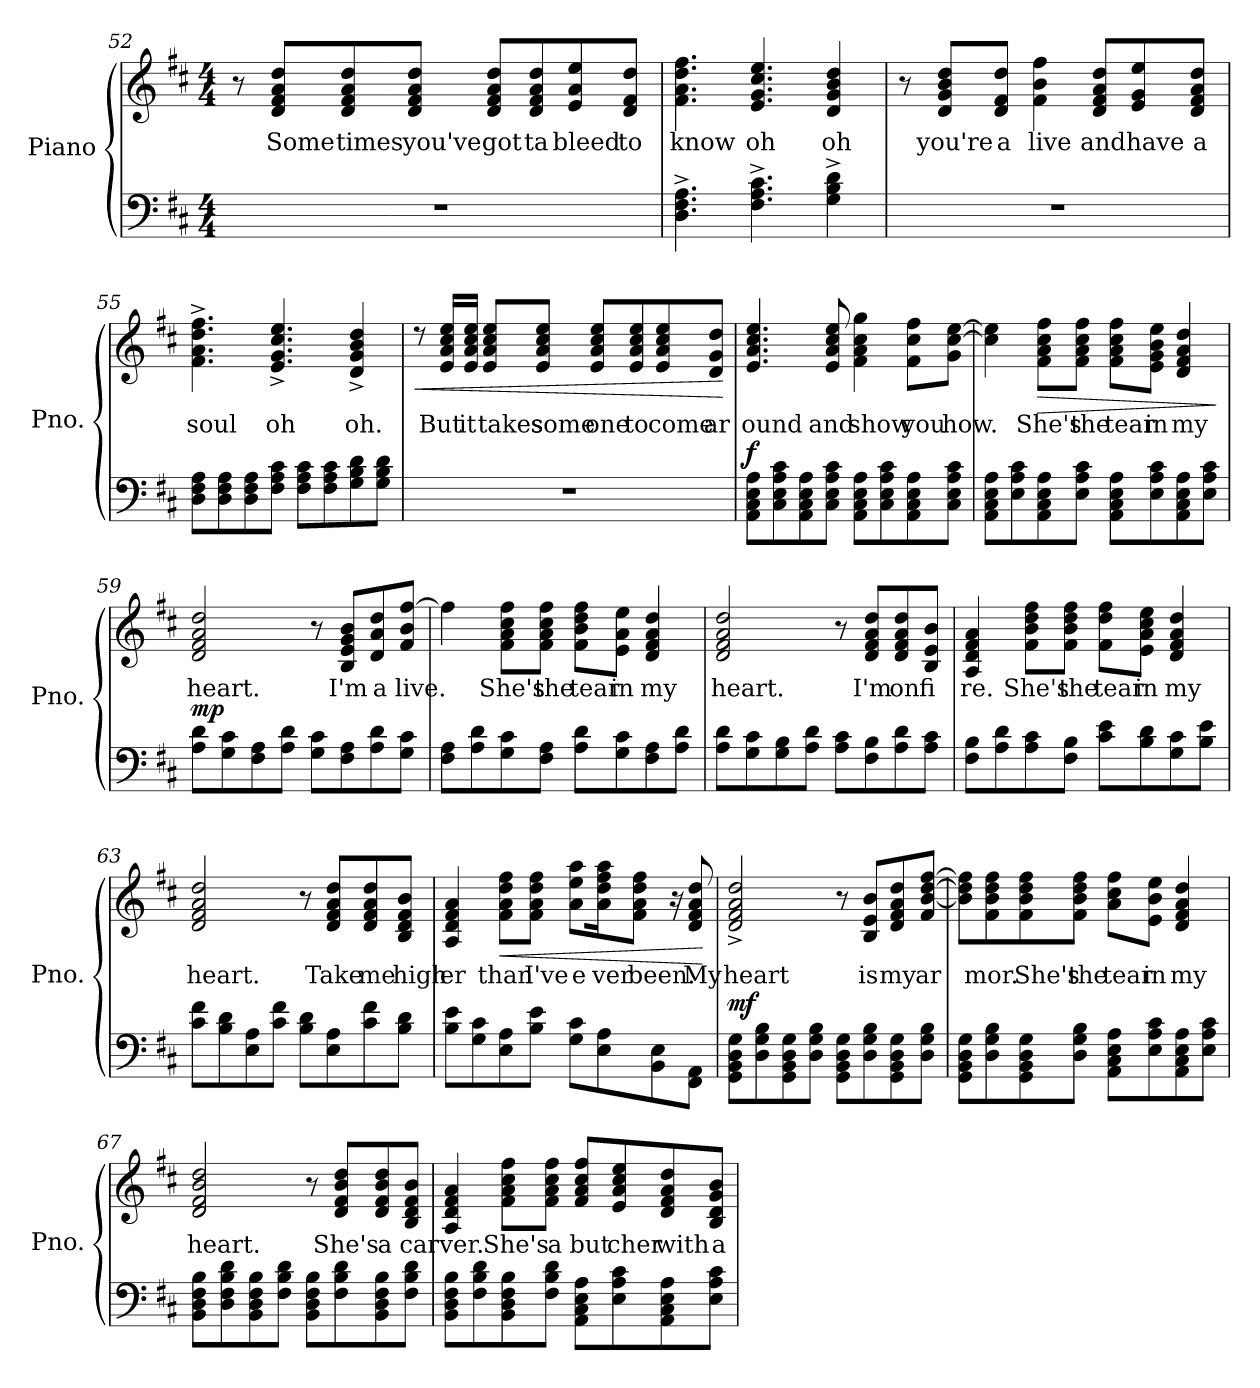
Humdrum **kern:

**kern	**kern	**text	**dynam
*part1	*part1	*part1	*part1
*staff2	*staff1	*staff1	*staff1/2
*I"Piano	*	*	*
*I'Pno.	*	*	*
!!LO:LB:g=z
*clefF4	*clefG2	*	*
*k[f#c#]	*k[f#c#]	*	*
*M4/4	*M4/4	*	*
=52	=52	=52	=52
1r	8r	.	.
!	!	!LO:LY:b	!
.	8d/ 8f#/ 8a/ 8dd/L	Some	.
!	!	!LO:LY:b	!
.	8d/ 8f#/ 8a/ 8dd/	times	.
!	!	!LO:LY:b	!
.	8d/ 8f#/ 8a/ 8dd/J	you've	.
!	!	!LO:LY:b	!
.	8d/ 8f#/ 8a/ 8dd/L	got	.
!	!	!LO:LY:b	!
.	8d/ 8f#/ 8a/ 8dd/	ta	.
!	!	!LO:LY:b	!
.	8e/ 8a/ 8ee/	bleed	.
!	!	!LO:LY:b	!
.	8d/ 8f#/ 8dd/J	to	.
=53	=53	=53	=53
!	!	!LO:LY:b	!
4.D\^ 4.F#\^ 4.A\^	4.f#\ 4.a\ 4.dd\ 4.ff#\	know	.
!	!	!LO:LY:b	!
4.F#\^ 4.A\^ 4.c#\^	4.e/ 4.g/ 4.cc#/ 4.ee/	oh	.
!	!	!LO:LY:b	!
4G\^ 4B\^ 4d\^	4d/ 4g/ 4b/ 4dd/	oh	.
=54	=54	=54	=54
1r	8r	.	.
!	!	!LO:LY:b	!
.	8d/ 8g/ 8b/ 8dd/L	you're	.
!	!	!LO:LY:b	!
.	8d/ 8f#/ 8dd/J	a	.
!	!	!LO:LY:b	!
.	4f#\ 4b\ 4ff#\	live	.
!	!	!LO:LY:b	!
.	8d/ 8f#/ 8a/ 8dd/L	and	.
!	!	!LO:LY:b	!
.	8e/ 8g/ 8ee/	have	.
!	!	!LO:LY:b	!
.	8d/ 8f#/ 8a/ 8dd/J	a	.
!!LO:LB:g=z
=55	=55	=55	=55
!	!	!LO:LY:b	!
8D\ 8F#\ 8A\L	4.f#\^ 4.a\^ 4.dd\^ 4.ff#\^	soul	.
8D\ 8F#\ 8A\	.	.	.
8D\ 8F#\ 8A\	.	.	.
!	!	!LO:LY:b	!
8F#\ 8A\ 8c#\J	4.e/^ 4.g/^ 4.cc#/^ 4.ee/^	oh	.
8F#\ 8A\ 8c#\L	.	.	.
8F#\ 8A\ 8c#\	.	.	.
!	!	!LO:LY:b	!
8G\ 8B\ 8d\	4d/^ 4g/^ 4b/^ 4dd/^	oh.	.
8G\ 8B\ 8d\J	.	.	.
=56	=56	=56	=56
!	!	!	!LO:HP:b
1r	8rdd	.	<
!	!	!LO:LY:b	!
.	16e/ 16a/ 16cc#/ 16ee/LL	But	.
!	!	!LO:LY:b	!
.	16e/ 16a/ 16cc#/ 16ee/JJ	it	.
!	!	!LO:LY:b	!
.	8e/ 8a/ 8cc#/ 8ee/L	takes	.
!	!	!LO:LY:b	!
.	8e/ 8a/ 8cc#/ 8ee/J	some	.
!	!	!LO:LY:b	!
.	8e/ 8a/ 8cc#/ 8ee/L	one	.
!	!	!LO:LY:b	!
.	8e/ 8a/ 8cc#/ 8ee/	to	.
!	!	!LO:LY:b	!
.	8e/ 8a/ 8cc#/ 8ee/	come	.
!	!	!LO:LY:b	!
.	8d/ 8g/ 8dd/J	ar	.
.	.	.	[
=57	=57	=57	=57
!	!	!LO:LY:b	!LO:DY:a=2
8AA\ 8C#\ 8E\ 8A\L	4.e/ 4.a/ 4.cc#/ 4.ee/	ound	f
8C#\ 8E\ 8A\ 8c#\	.	.	.
8AA\ 8C#\ 8E\ 8A\	.	.	.
!	!	!LO:LY:b	!
8C#\ 8E\ 8A\ 8c#\J	8e/ 8a/ 8cc#/ 8ee/	and	.
!	!	!LO:LY:b	!
8AA\ 8C#\ 8E\ 8A\L	4f#\ 4a\ 4cc#\ 4gg\	show	.
8C#\ 8E\ 8A\ 8c#\	.	.	.
!	!	!LO:LY:b	!
8AA\ 8C#\ 8E\ 8A\	8f#\ 8cc#\ 8ff#\L	you	.
!	!	!LO:LY:b	!
8C#\ 8E\ 8A\ 8c#\J	8g\ [8cc#\ [8ee\J	how.	.
!!LO:LB:g=z
=58	=58	=58	=58
8AA\ 8C#\ 8E\ 8A\L	4cc#\] 4ee\]	.	.
8E\ 8A\ 8c#\	.	.	.
!	!	!LO:LY:b	!LO:HP:b
8AA\ 8C#\ 8E\ 8A\	8f#\ 8a\ 8cc#\ 8ff#\L	She's	>
!	!	!LO:LY:b	!
8E\ 8A\ 8c#\J	8f#\ 8a\ 8cc#\ 8ff#\J	the	.
!	!	!LO:LY:b	!
8AA\ 8C#\ 8E\ 8A\L	8f#\ 8a\ 8cc#\ 8ff#\L	tear	.
!	!	!LO:LY:b	!
8E\ 8A\ 8c#\	8e\ 8g\ 8b\ 8ee\J	in	.
!	!	!LO:LY:b	!
8AA\ 8C#\ 8E\ 8A\	4d/ 4f#/ 4a/ 4dd/	my	.
8E\ 8A\ 8c#\J	.	.	.
.	.	.	]
=59	=59	=59	=59
!	!	!LO:LY:b	!LO:DY:a=2
8A\ 8d\L	2d/ 2f#/ 2a/ 2dd/	heart.	mp
8G\ 8c#\	.	.	.
8F#\ 8A\	.	.	.
8A\ 8d\J	.	.	.
8G\ 8c#\L	8r	.	.
!	!	!LO:LY:b	!
8F#\ 8A\	8B/ 8e/ 8g/ 8b/L	I'm	.
!	!	!LO:LY:b	!
8A\ 8d\	8d/ 8a/ 8dd/	a	.
!	!	!LO:LY:b	!
8G\ 8c#\J	8f#/ 8b/ [8ff#/J	live.	.
=60	=60	=60	=60
8F#\ 8A\L	4ff#\]	.	.
8A\ 8d\	.	.	.
!	!	!LO:LY:b	!
8G\ 8c#\	8f#\ 8a\ 8cc#\ 8ff#\L	She's	.
!	!	!LO:LY:b	!
8F#\ 8A\J	8f#\ 8a\ 8cc#\ 8ff#\J	the	.
!	!	!LO:LY:b	!
8A\ 8d\L	8f#\ 8b\ 8dd\ 8ff#\L	tear	.
!	!	!LO:LY:b	!
8G\ 8c#\	8e\ 8a\ 8ee\J	in	.
!	!	!LO:LY:b	!
8F#\ 8A\	4d/ 4f#/ 4a/ 4dd/	my	.
8A\ 8d\J	.	.	.
!!LO:LB:g=z
=61	=61	=61	=61
!	!	!LO:LY:b	!
8A\ 8d\L	2d/ 2f#/ 2a/ 2dd/	heart.	.
8G\ 8c#\	.	.	.
8G\ 8B\	.	.	.
8A\ 8d\J	.	.	.
8A\ 8c#\L	8r	.	.
!	!	!LO:LY:b	!
8F#\ 8B\	8d/ 8f#/ 8a/ 8dd/L	I'm	.
!	!	!LO:LY:b	!
8A\ 8d\	8d/ 8f#/ 8a/ 8dd/	on	.
!	!	!LO:LY:b	!
8A\ 8c#\J	8B/ 8e/ 8b/J	fi	.
=62	=62	=62	=62
!	!	!LO:LY:b	!
8F#\ 8B\L	4A/ 4d/ 4f#/ 4a/	re.	.
8A\ 8d\	.	.	.
!	!	!LO:LY:b	!
8A\ 8c#\	8f#\ 8b\ 8dd\ 8ff#\L	She's	.
!	!	!LO:LY:b	!
8F#\ 8B\J	8f#\ 8b\ 8dd\ 8ff#\J	the	.
!	!	!LO:LY:b	!
8c#\ 8e\L	8f#\ 8dd\ 8ff#\L	tear	.
!	!	!LO:LY:b	!
8B\ 8d\	8e\ 8a\ 8cc#\ 8ee\J	in	.
!	!	!LO:LY:b	!
8G\ 8c#\	4d/ 4f#/ 4a/ 4dd/	my	.
8B\ 8e\J	.	.	.
=63	=63	=63	=63
!	!	!LO:LY:b	!
8c#\ 8f#\L	2d/ 2f#/ 2a/ 2dd/	heart.	.
8B\ 8d\	.	.	.
8E\ 8A\	.	.	.
8c#\ 8f#\J	.	.	.
8B\ 8d\L	8r	.	.
!	!	!LO:LY:b	!
8E\ 8A\	8d/ 8f#/ 8a/ 8dd/L	Take	.
!	!	!LO:LY:b	!
8c#\ 8f#\	8d/ 8f#/ 8a/ 8dd/	me	.
!	!	!LO:LY:b	!
8B\ 8d\J	8B/ 8d/ 8f#/ 8b/J	high	.
!!LO:PB:g=z
=64	=64	=64	=64
!	!	!LO:LY:b	!
8B\ 8e\L	4A/ 4d/ 4f#/ 4a/	er	.
8G\ 8c#\	.	.	.
!	!	!LO:LY:b	!LO:HP:b
8E\ 8A\	8f#\ 8a\ 8dd\ 8ff#\L	than	<
!	!	!LO:LY:b	!
8B\ 8e\J	8f#\ 8a\ 8dd\ 8ff#\J	I've	.
!	!	!LO:LY:b	!
8G\ 8c#\L	8a\ 8ee\ 8aa\L	e	.
!	!	!LO:LY:b	!
8E\ 8A\	16a\ 16dd\ 16ff#\ 16aa\K	ver	.
!	!	!LO:LY:b	!
.	8f#\ 8a\ 8dd\ 8ff#\J	been.	.
8BB\ 8E\	.	.	.
.	16r	.	.
!	!	!LO:LY:b	!
8FF#\ 8AA\J	8d/ 8f#/ 8a/ 8dd/	My	.
.	.	.	[
=65	=65	=65	=65
!	!	!LO:LY:b	!LO:DY:a=2
8GG\ 8BB\ 8D\ 8G\L	2d/^ 2f#/^ 2a/^ 2dd/^	heart	mf
8D\ 8G\ 8B\	.	.	.
8GG\ 8BB\ 8D\ 8G\	.	.	.
8D\ 8G\ 8B\J	.	.	.
8GG\ 8BB\ 8D\ 8G\L	8r	.	.
!	!	!LO:LY:b	!
8D\ 8G\ 8B\	8B/ 8e/ 8b/L	is	.
!	!	!LO:LY:b	!
8GG\ 8BB\ 8D\ 8G\	8d/ 8f#/ 8a/ 8dd/	my	.
!	!	!LO:LY:b	!
8D\ 8G\ 8B\J	8f#/ [8b/ [8dd/ [8ff#/J	ar	.
=66	=66	=66	=66
8GG\ 8BB\ 8D\ 8G\L	8b\] 8dd\] 8ff#\]L	.	.
!	!	!LO:LY:b	!
8D\ 8G\ 8B\	8f#\ 8b\ 8dd\ 8ff#\	mor.	.
!	!	!LO:LY:b	!
8GG\ 8BB\ 8D\ 8G\	8f#\ 8b\ 8dd\ 8ff#\	She's	.
!	!	!LO:LY:b	!
8D\ 8G\ 8B\J	8f#\ 8b\ 8dd\ 8ff#\J	the	.
!	!	!LO:LY:b	!
8AA\ 8C#\ 8E\ 8A\L	8a\ 8cc#\ 8ff#\L	tear	.
!	!	!LO:LY:b	!
8E\ 8A\ 8c#\	8e\ 8b\ 8ee\J	in	.
!	!	!LO:LY:b	!
8AA\ 8C#\ 8E\ 8A\	4d/ 4f#/ 4a/ 4dd/	my	.
8E\ 8A\ 8c#\J	.	.	.
!!LO:LB:g=z
=67	=67	=67	=67
!	!	!LO:LY:b	!
8BB\ 8D\ 8F#\ 8B\L	2d/ 2f#/ 2b/ 2dd/	heart.	.
8D\ 8F#\ 8B\ 8d\	.	.	.
8BB\ 8D\ 8F#\ 8B\	.	.	.
8F#\ 8B\ 8d\J	.	.	.
8BB\ 8D\ 8F#\ 8B\L	8r	.	.
!	!	!LO:LY:b	!
8F#\ 8B\ 8d\	8d/ 8f#/ 8b/ 8dd/L	She's	.
!	!	!LO:LY:b	!
8BB\ 8D\ 8F#\ 8B\	8d/ 8f#/ 8b/ 8dd/	a	.
!	!	!LO:LY:b	!
8F#\ 8B\ 8d\J	8B/ 8d/ 8f#/ 8b/J	car	.
=68	=68	=68	=68
!	!	!LO:LY:b	!
8BB\ 8D\ 8F#\ 8B\L	4A/ 4d/ 4f#/ 4a/	ver.	.
8F#\ 8B\ 8d\	.	.	.
!	!	!LO:LY:b	!
8BB\ 8D\ 8F#\ 8B\	8f#\ 8a\ 8cc#\ 8ff#\L	She's	.
!	!	!LO:LY:b	!
8F#\ 8B\ 8d\J	8f#\ 8a\ 8cc#\ 8ff#\J	a	.
!	!	!LO:LY:b	!
8AA\ 8C#\ 8E\ 8A\L	8f#/ 8a/ 8cc#/ 8ff#/L	but	.
!	!	!LO:LY:b	!
8E\ 8A\ 8c#\	8e/ 8a/ 8cc#/ 8ee/	cher	.
!	!	!LO:LY:b	!
8AA\ 8C#\ 8E\ 8A\	8d/ 8f#/ 8a/ 8dd/	with	.
!	!	!LO:LY:b	!
8E\ 8A\ 8c#\J	8B/ 8d/ 8g/ 8b/J	a	.
=	=	=	=
*-	*-	*-	*-
